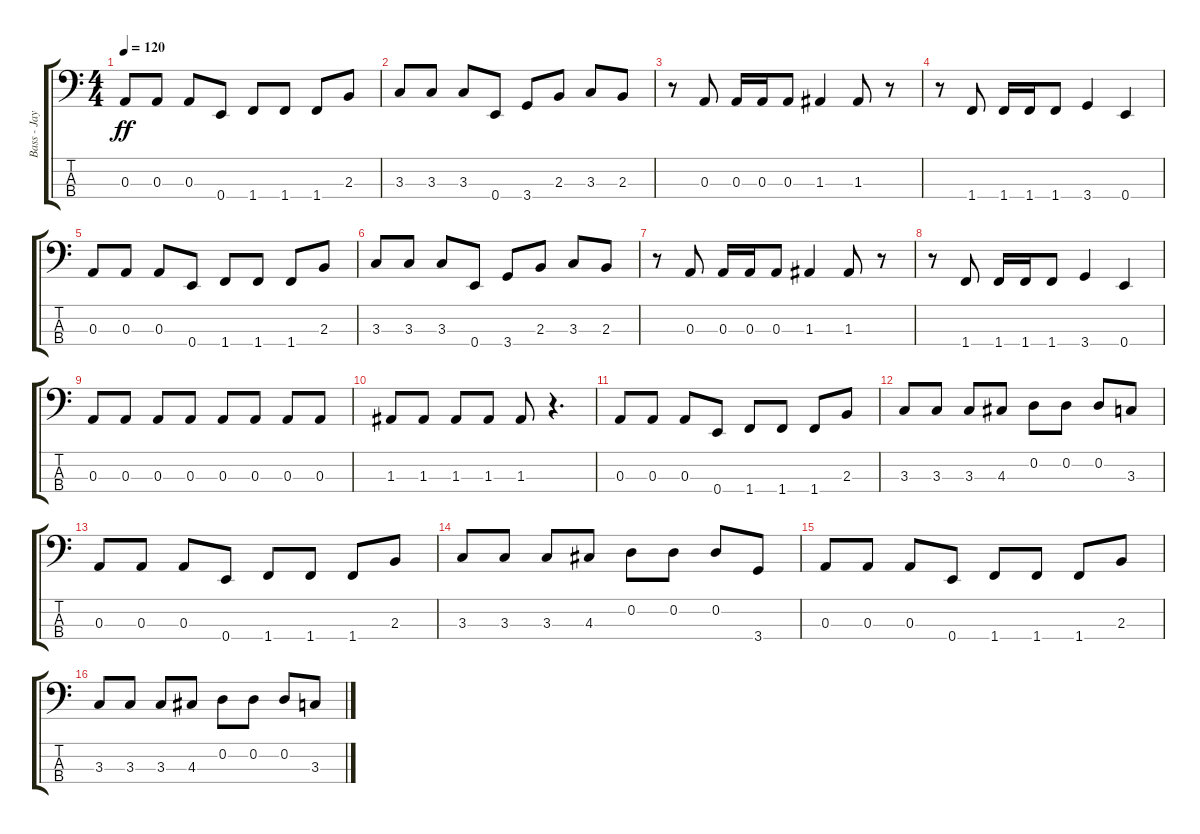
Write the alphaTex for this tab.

\track ("Bass - Jay Bentley" "Bass - Jay") {instrument electricbassfinger}
\staff {score tabs}
\tuning (G2 D2 A1 E1) {hide}
\ts (4 4)
\tempo 120
\clef f4
\ks c
0.3.8{dy ff} 0.3.8 0.3.8 0.4.8 1.4.8 1.4.8 1.4.8 2.3.8 |
3.3.8 3.3.8 3.3.8 0.4.8 3.4.8 2.3.8 3.3.8 2.3.8 |
r.8 0.3.8 0.3.16 0.3.16 0.3.8 1.3.4 1.3.8 r.8 |
r.8 1.4.8 1.4.16 1.4.16 1.4.8 3.4.4 0.4.4 |
0.3.8 0.3.8 0.3.8 0.4.8 1.4.8 1.4.8 1.4.8 2.3.8 |
3.3.8 3.3.8 3.3.8 0.4.8 3.4.8 2.3.8 3.3.8 2.3.8 |
r.8 0.3.8 0.3.16 0.3.16 0.3.8 1.3.4 1.3.8 r.8 |
r.8 1.4.8 1.4.16 1.4.16 1.4.8 3.4.4 0.4.4 |
0.3.8 0.3.8 0.3.8 0.3.8 0.3.8 0.3.8 0.3.8 0.3.8 |
1.3.8 1.3.8 1.3.8 1.3.8 1.3.8 r.4{d} |
0.3.8 0.3.8 0.3.8 0.4.8 1.4.8 1.4.8 1.4.8 2.3.8 |
3.3.8 3.3.8 3.3.8 4.3.8 0.2.8 0.2.8 0.2.8 3.3.8 |
0.3.8 0.3.8 0.3.8 0.4.8 1.4.8 1.4.8 1.4.8 2.3.8 |
3.3.8 3.3.8 3.3.8 4.3.8 0.2.8 0.2.8 0.2.8 3.4.8 |
0.3.8 0.3.8 0.3.8 0.4.8 1.4.8 1.4.8 1.4.8 2.3.8 |
3.3.8 3.3.8 3.3.8 4.3.8 0.2.8 0.2.8 0.2.8 3.3.8
